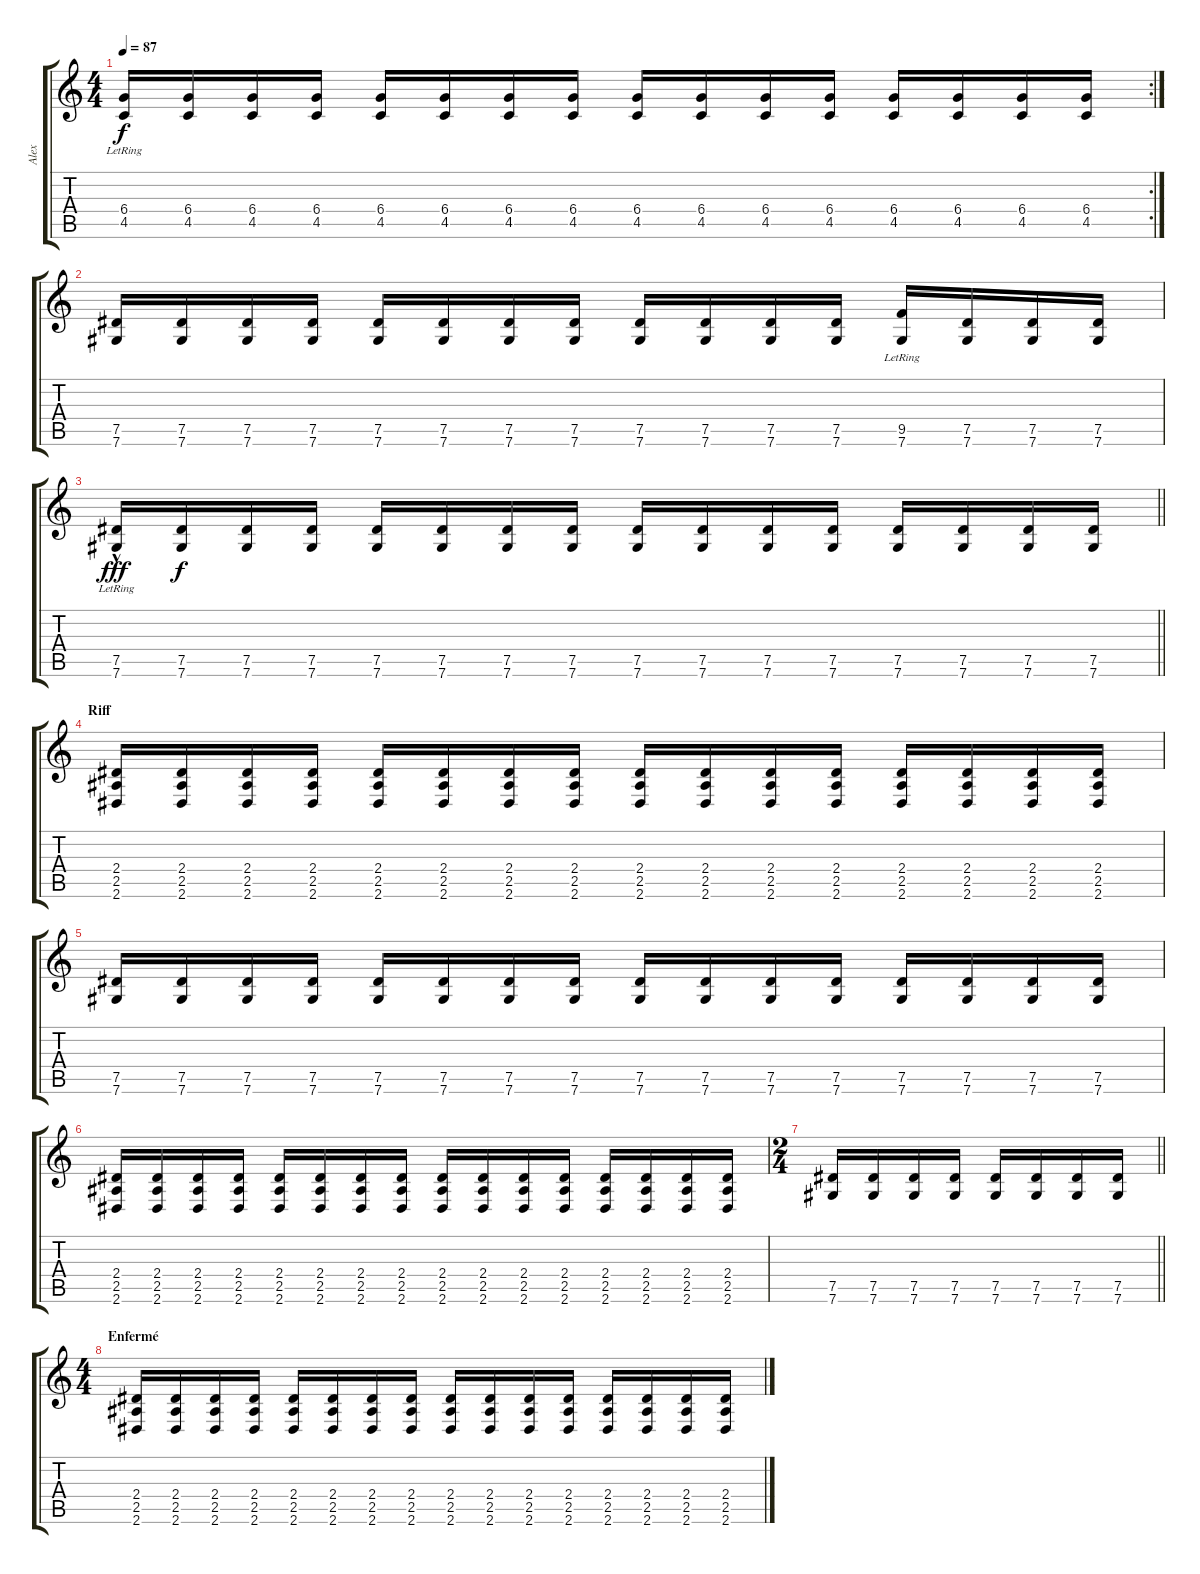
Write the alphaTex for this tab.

\track ("Alex" "Alex") {instrument overdrivenguitar}
\staff {score tabs}
\tuning (Eb4 Bb3 Gb3 Db3 Ab2 Db2) {hide}
\rc 2
\ts (4 4)
\tempo 87
\clef g2
\ks c
(6.4{lr} 4.5).16{dy f} (6.4 4.5).16 (6.4 4.5).16 (6.4 4.5).16 (6.4 4.5).16 (6.4 4.5).16 (6.4 4.5).16 (6.4 4.5).16 (6.4 4.5).16 (6.4 4.5).16 (6.4 4.5).16 (6.4 4.5).16 (6.4 4.5).16 (6.4 4.5).16 (6.4 4.5).16 (6.4 4.5).16 |
(7.5 7.6).16 (7.5 7.6).16 (7.5 7.6).16 (7.5 7.6).16 (7.5 7.6).16 (7.5 7.6).16 (7.5 7.6).16 (7.5 7.6).16 (7.5 7.6).16 (7.5 7.6).16 (7.5 7.6).16 (7.5 7.6).16 (9.5{lr} 7.6).16 (7.5 7.6).16 (7.5 7.6).16 (7.5 7.6).16 |
\barLineRight lightlight
(7.5{hac lr} 7.6).16{dy fff} (7.5 7.6).16{dy f} (7.5 7.6).16 (7.5 7.6).16 (7.5 7.6).16 (7.5 7.6).16 (7.5 7.6).16 (7.5 7.6).16 (7.5 7.6).16 (7.5 7.6).16 (7.5 7.6).16 (7.5 7.6).16 (7.5 7.6).16 (7.5 7.6).16 (7.5 7.6).16 (7.5 7.6).16 |
\section ("" "Riff")
(2.4 2.5 2.6).16 (2.4 2.5 2.6).16 (2.4 2.5 2.6).16 (2.4 2.5 2.6).16 (2.4 2.5 2.6).16 (2.4 2.5 2.6).16 (2.4 2.5 2.6).16 (2.4 2.5 2.6).16 (2.4 2.5 2.6).16 (2.4 2.5 2.6).16 (2.4 2.5 2.6).16 (2.4 2.5 2.6).16 (2.4 2.5 2.6).16 (2.4 2.5 2.6).16 (2.4 2.5 2.6).16 (2.4 2.5 2.6).16 |
(7.5 7.6).16 (7.5 7.6).16 (7.5 7.6).16 (7.5 7.6).16 (7.5 7.6).16 (7.5 7.6).16 (7.5 7.6).16 (7.5 7.6).16 (7.5 7.6).16 (7.5 7.6).16 (7.5 7.6).16 (7.5 7.6).16 (7.5 7.6).16 (7.5 7.6).16 (7.5 7.6).16 (7.5 7.6).16 |
(2.4 2.5 2.6).16 (2.4 2.5 2.6).16 (2.4 2.5 2.6).16 (2.4 2.5 2.6).16 (2.4 2.5 2.6).16 (2.4 2.5 2.6).16 (2.4 2.5 2.6).16 (2.4 2.5 2.6).16 (2.4 2.5 2.6).16 (2.4 2.5 2.6).16 (2.4 2.5 2.6).16 (2.4 2.5 2.6).16 (2.4 2.5 2.6).16 (2.4 2.5 2.6).16 (2.4 2.5 2.6).16 (2.4 2.5 2.6).16 |
\ts (2 4)
\barLineRight lightlight
(7.5 7.6).16 (7.5 7.6).16 (7.5 7.6).16 (7.5 7.6).16 (7.5 7.6).16 (7.5 7.6).16 (7.5 7.6).16 (7.5 7.6).16 |
\ts (4 4)
\section ("" "Enfermé")
(2.4 2.5 2.6).16 (2.4 2.5 2.6).16 (2.4 2.5 2.6).16 (2.4 2.5 2.6).16 (2.4 2.5 2.6).16 (2.4 2.5 2.6).16 (2.4 2.5 2.6).16 (2.4 2.5 2.6).16 (2.4 2.5 2.6).16 (2.4 2.5 2.6).16 (2.4 2.5 2.6).16 (2.4 2.5 2.6).16 (2.4 2.5 2.6).16 (2.4 2.5 2.6).16 (2.4 2.5 2.6).16 (2.4 2.5 2.6).16
